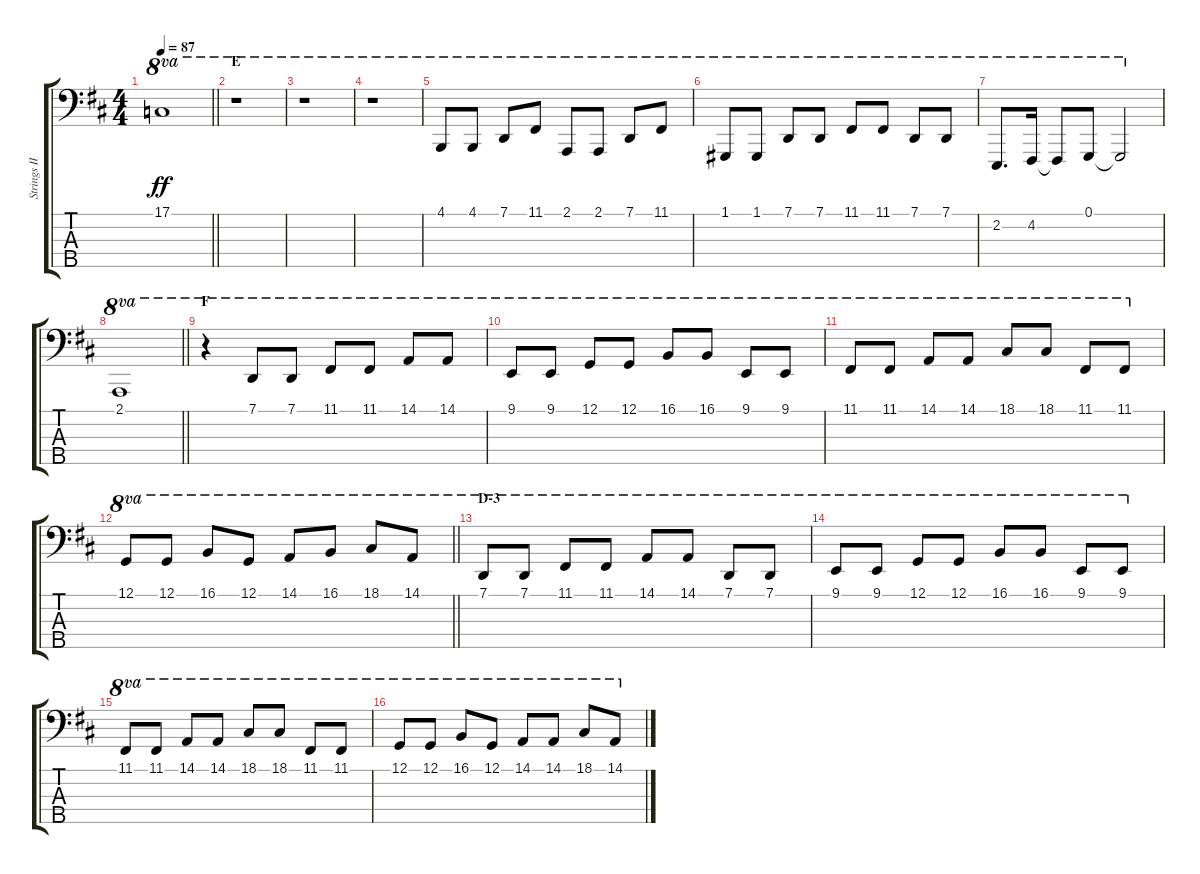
\track ("Strings II" "Strings II") {instrument stringensemble1}
\staff {score tabs}
\tuning (G2 D2 A1 E1 B0) {hide}
\ts (4 4)
\tempo 87
\clef f4
\barLineRight lightlight
\ks d
17.1.1{ot 8va dy ff} |
\section ("" "E")
r.1{ot 8va} |
r.1{ot 8va} |
r.1{ot 8va} |
4.1.8{ot 8va} 4.1.8{ot 8va} 7.1.8{ot 8va} 11.1.8{ot 8va} 2.1.8{ot 8va} 2.1.8{ot 8va} 7.1.8{ot 8va} 11.1.8{ot 8va} |
1.1.8{ot 8va} 1.1.8{ot 8va} 7.1.8{ot 8va} 7.1.8{ot 8va} 11.1.8{ot 8va} 11.1.8{ot 8va} 7.1.8{ot 8va} 7.1.8{ot 8va} |
2.2.8{d ot 8va} 4.2.16{ot 8va} 4.2{t}.8{ot 8va} 0.1.8{ot 8va} 0.1{t}.2{ot 8va} |
\barLineRight lightlight
2.1.1{ot 8va} |
\section ("" "F")
r.4{ot 8va} 7.1.8{ot 8va} 7.1.8{ot 8va} 11.1.8{ot 8va} 11.1.8{ot 8va} 14.1.8{ot 8va} 14.1.8{ot 8va} |
9.1.8{ot 8va} 9.1.8{ot 8va} 12.1.8{ot 8va} 12.1.8{ot 8va} 16.1.8{ot 8va} 16.1.8{ot 8va} 9.1.8{ot 8va} 9.1.8{ot 8va} |
11.1.8{ot 8va} 11.1.8{ot 8va} 14.1.8{ot 8va} 14.1.8{ot 8va} 18.1.8{ot 8va} 18.1.8{ot 8va} 11.1.8{ot 8va} 11.1.8{ot 8va} |
\barLineRight lightlight
12.1.8{ot 8va} 12.1.8{ot 8va} 16.1.8{ot 8va} 12.1.8{ot 8va} 14.1.8{ot 8va} 16.1.8{ot 8va} 18.1.8{ot 8va} 14.1.8{ot 8va} |
\section ("" "D-3")
7.1.8{ot 8va} 7.1.8{ot 8va} 11.1.8{ot 8va} 11.1.8{ot 8va} 14.1.8{ot 8va} 14.1.8{ot 8va} 7.1.8{ot 8va} 7.1.8{ot 8va} |
9.1.8{ot 8va} 9.1.8{ot 8va} 12.1.8{ot 8va} 12.1.8{ot 8va} 16.1.8{ot 8va} 16.1.8{ot 8va} 9.1.8{ot 8va} 9.1.8{ot 8va} |
11.1.8{ot 8va} 11.1.8{ot 8va} 14.1.8{ot 8va} 14.1.8{ot 8va} 18.1.8{ot 8va} 18.1.8{ot 8va} 11.1.8{ot 8va} 11.1.8{ot 8va} |
12.1.8{ot 8va} 12.1.8{ot 8va} 16.1.8{ot 8va} 12.1.8{ot 8va} 14.1.8{ot 8va} 14.1.8{ot 8va} 18.1.8{ot 8va} 14.1.8{ot 8va}
